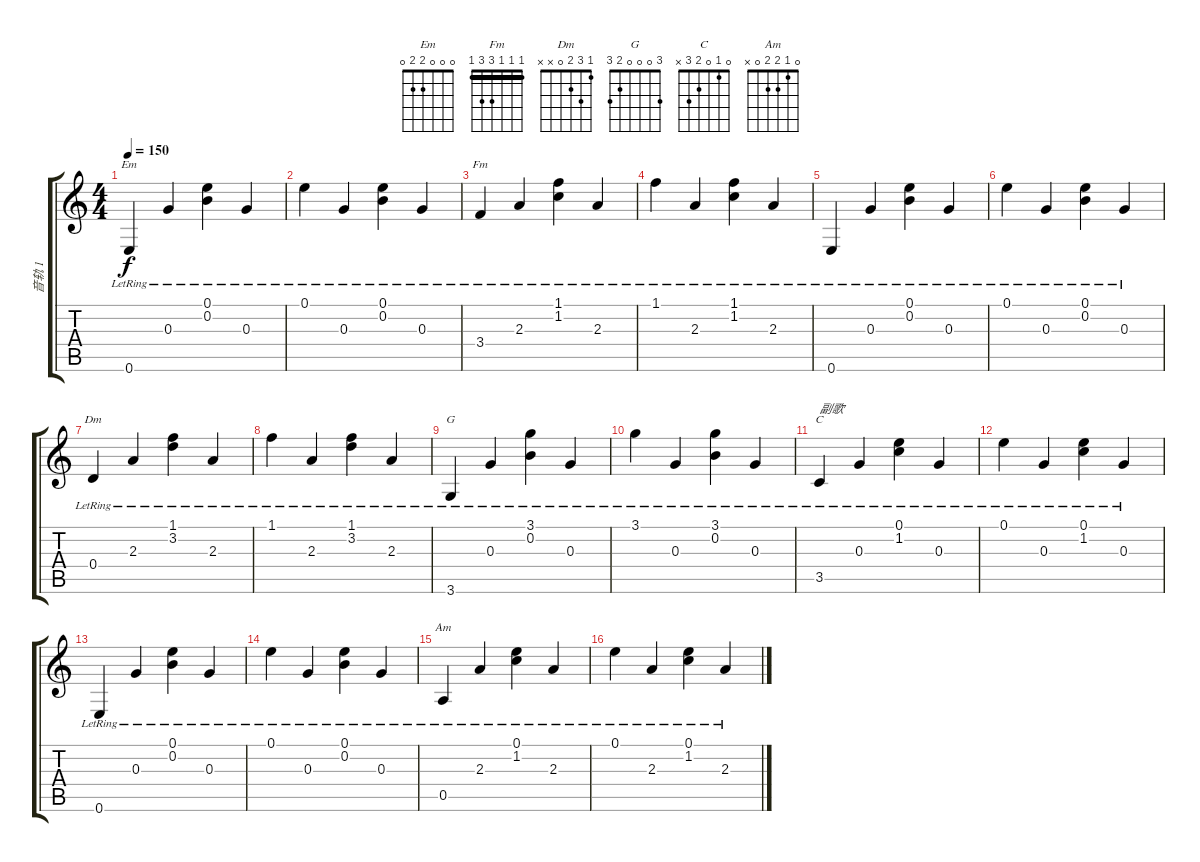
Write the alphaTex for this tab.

\track ("音轨 1" "音轨 1") {instrument acousticguitarsteel}
\staff {score tabs}
\tuning (E4 B3 G3 D3 A2 E2) {hide}
\chord ("Em" 0 0 0 2 2 0)
\chord ("Fm" 1 1 1 3 3 1) {barre 1}
\chord ("Dm" 1 3 2 0 x x)
\chord ("G" 3 0 0 0 2 3)
\chord ("C" 0 1 0 2 3 x)
\chord ("Am" 0 1 2 2 0 x)
\ts (4 4)
\tempo 150
\clef g2
\ks c
0.6{lr}.4{ch "Em" dy f} 0.3{lr}.4 (0.1{lr} 0.2{lr}).4 0.3{lr}.4 |
0.1{lr}.4 0.3{lr}.4 (0.1{lr} 0.2{lr}).4 0.3{lr}.4 |
3.4{lr}.4{ch "Fm"} 2.3{lr}.4 (1.1{lr} 1.2{lr}).4 2.3{lr}.4 |
1.1{lr}.4 2.3{lr}.4 (1.1{lr} 1.2{lr}).4 2.3{lr}.4 |
0.6{lr}.4 0.3{lr}.4 (0.1{lr} 0.2{lr}).4 0.3{lr}.4 |
0.1{lr}.4 0.3{lr}.4 (0.1{lr} 0.2{lr}).4 0.3{lr}.4 |
0.4{lr}.4{ch "Dm"} 2.3{lr}.4 (1.1 3.2{lr}).4 2.3{lr}.4 |
1.1{lr}.4 2.3{lr}.4 (1.1 3.2{lr}).4 2.3{lr}.4 |
3.6{lr}.4{ch "G"} 0.3{lr}.4 (3.1 0.2{lr}).4 0.3{lr}.4 |
3.1{lr}.4 0.3{lr}.4 (3.1 0.2{lr}).4 0.3{lr}.4 |
3.5{lr}.4{ch "C" txt "副歌"} 0.3{lr}.4 (0.1{lr} 1.2{lr}).4 0.3{lr}.4 |
0.1{lr}.4 0.3{lr}.4 (0.1{lr} 1.2{lr}).4 0.3{lr}.4 |
0.6{lr}.4 0.3{lr}.4 (0.1{lr} 0.2{lr}).4 0.3{lr}.4 |
0.1{lr}.4 0.3{lr}.4 (0.1{lr} 0.2{lr}).4 0.3{lr}.4 |
0.5{lr}.4{ch "Am"} 2.3{lr}.4 (0.1{lr} 1.2{lr}).4 2.3{lr}.4 |
0.1{lr}.4 2.3{lr}.4 (0.1{lr} 1.2{lr}).4 2.3{lr}.4
